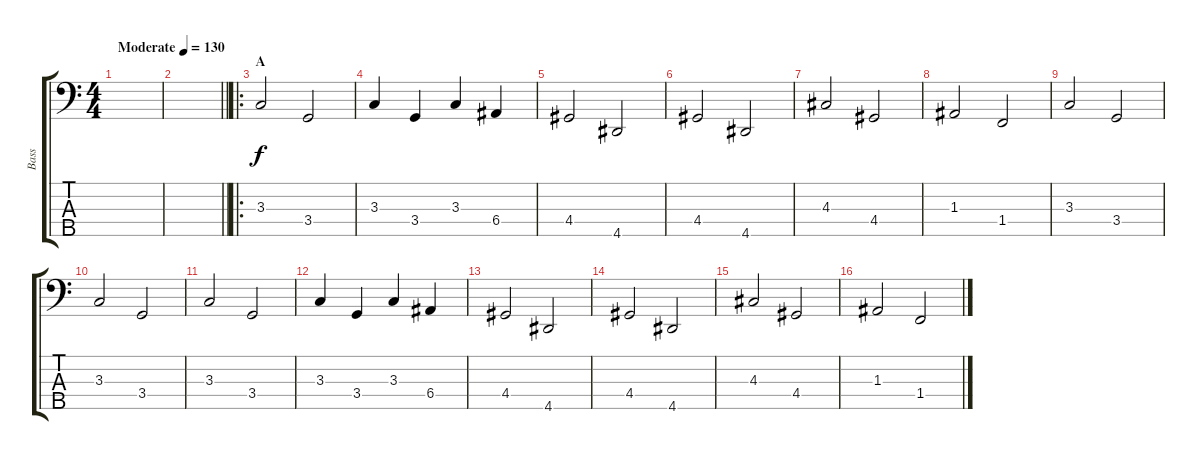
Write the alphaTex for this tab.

\track ("Bass" "Bass") {instrument electricbassfinger}
\staff {score tabs}
\tuning (G2 D2 A1 E1 B0) {hide}
\ts (4 4)
\tempo (130 "Moderate")
\clef f4
\ks c
|
\barLineRight lightlight
|
\ro
\section ("" "A")
3.3.2 3.4.2 |
3.3.4 3.4.4 3.3.4 6.4.4 |
4.4.2 4.5.2 |
4.4.2 4.5.2 |
4.3.2 4.4.2 |
1.3.2 1.4.2 |
3.3.2 3.4.2 |
3.3.2 3.4.2 |
3.3.2 3.4.2 |
3.3.4 3.4.4 3.3.4 6.4.4 |
4.4.2 4.5.2 |
4.4.2 4.5.2 |
4.3.2 4.4.2 |
1.3.2 1.4.2
